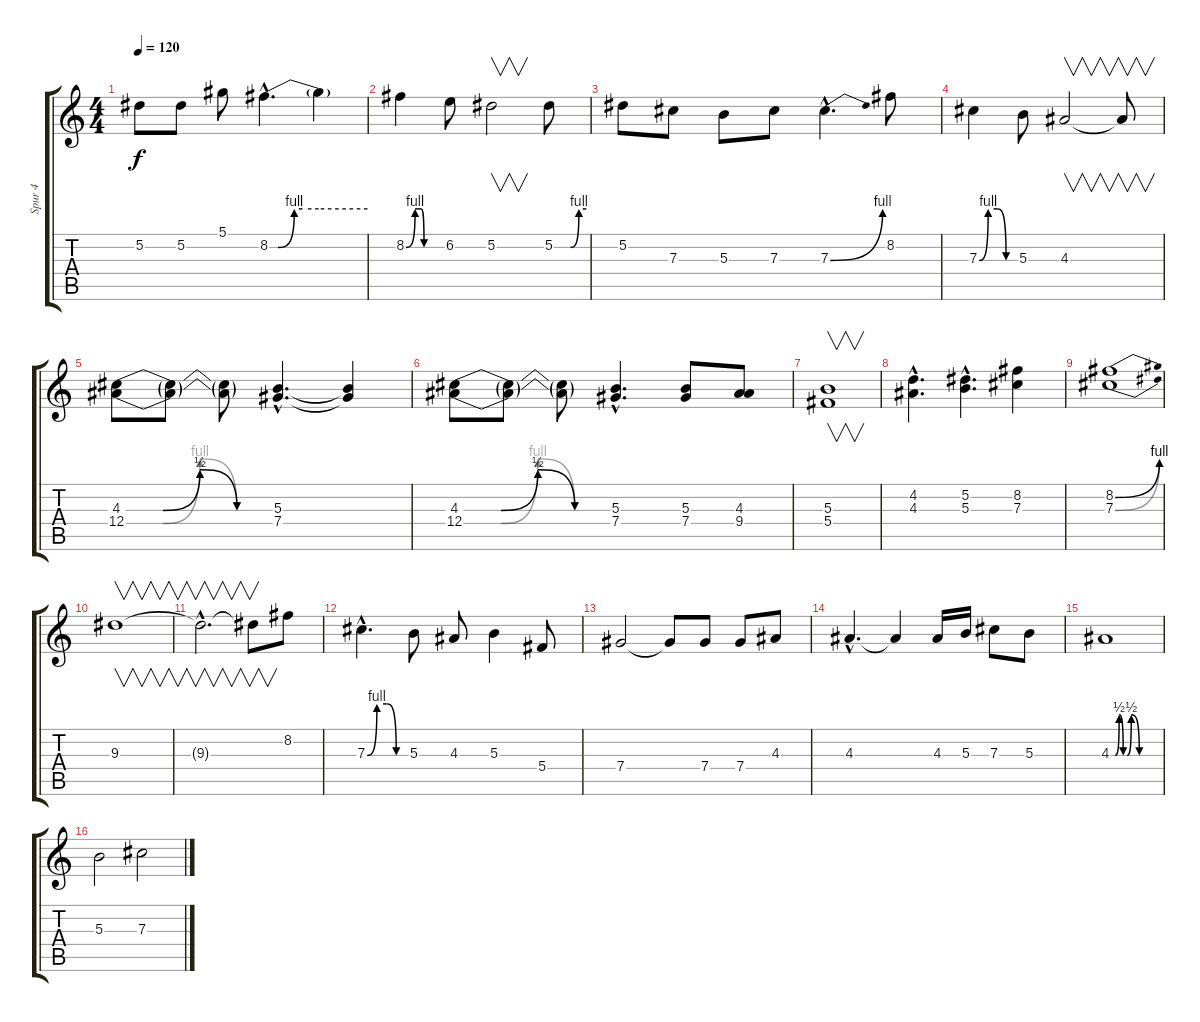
\track ("Spur 4" "Spur 4") {instrument distortionguitar}
\staff {score tabs}
\tuning (Eb4 Bb3 Gb3 Db3 Ab2 Eb2) {hide}
\ts (4 4)
\tempo 120
\clef g2
\ks c
5.2.8{dy f} 5.2.8 5.1.8 8.2{be (custom 0 0 5 0 15 4 20 4 30 4 60 4) hac}.4{d} 8.2{t}.4 |
8.2{be (custom 0 0 15 4 25 4 30 0 45 0 60 0)}.4 6.2.8 5.2.2{v} 5.2{be (custom 0 0 30 0 46 4 60 4)}.8 |
5.2.8 7.3.8 5.3.8 7.3.8 7.3{be (bend 0 0 60 4) hac}.4{d} 8.2.8 |
7.3{be (custom 0 0 15 4 30 4 45 0 60 0)}.4 5.3.8 4.3.2{v} 4.3{t}.8{v} |
(4.3{be (custom 0 0 15 0 30 2 45 0 60 0)} 12.4{be (custom 0 0 15 0 30 4 45 0 60 0)}).8 (4.3{t} 12.4{t}).8 (4.3{t} 12.4{t}).8 (5.3{hac} 7.4{hac}).4{d} (5.3{t} 7.4{t}).4 |
(4.3{be (custom 0 0 15 0 30 2 45 0 60 0)} 12.4{be (custom 0 0 15 0 30 4 45 0 60 0)}).8 (4.3{t} 12.4{t}).8 (4.3{t} 12.4{t}).8 (5.3{hac} 7.4{hac}).4{d} (5.3 7.4).8 (4.3 9.4).8 |
(5.3 5.4).1{v} |
(4.2{hac} 4.3{hac}).4{d} (5.2{hac} 5.3{hac}).4{d} (8.2 7.3).4 |
(8.2{be (bend 0 0 60 4)} 7.3{be (bend 0 0 60 4)}).1 |
9.3.1{v} |
9.3{hac t}.2{v d} 9.3{t}.8{v} 8.2.8 |
7.3{be (custom 0 0 15 4 30 4 45 0 60 0) hac}.4{d} 5.3.8 4.3.8 5.3.4 5.4.8 |
7.4.2 7.4{t}.8 7.4.8 7.4.8 4.3.8 |
4.3{hac}.4{d} 4.3{t}.4 4.3.16 5.3.16 7.3.8 5.3.8 |
4.3{be (custom 0 0 5 0 10 2 15 0 20 0 25 2 35 0 40 0 44 0 50 0 56 0 60 0)}.1 |
5.3.2 7.3.2
